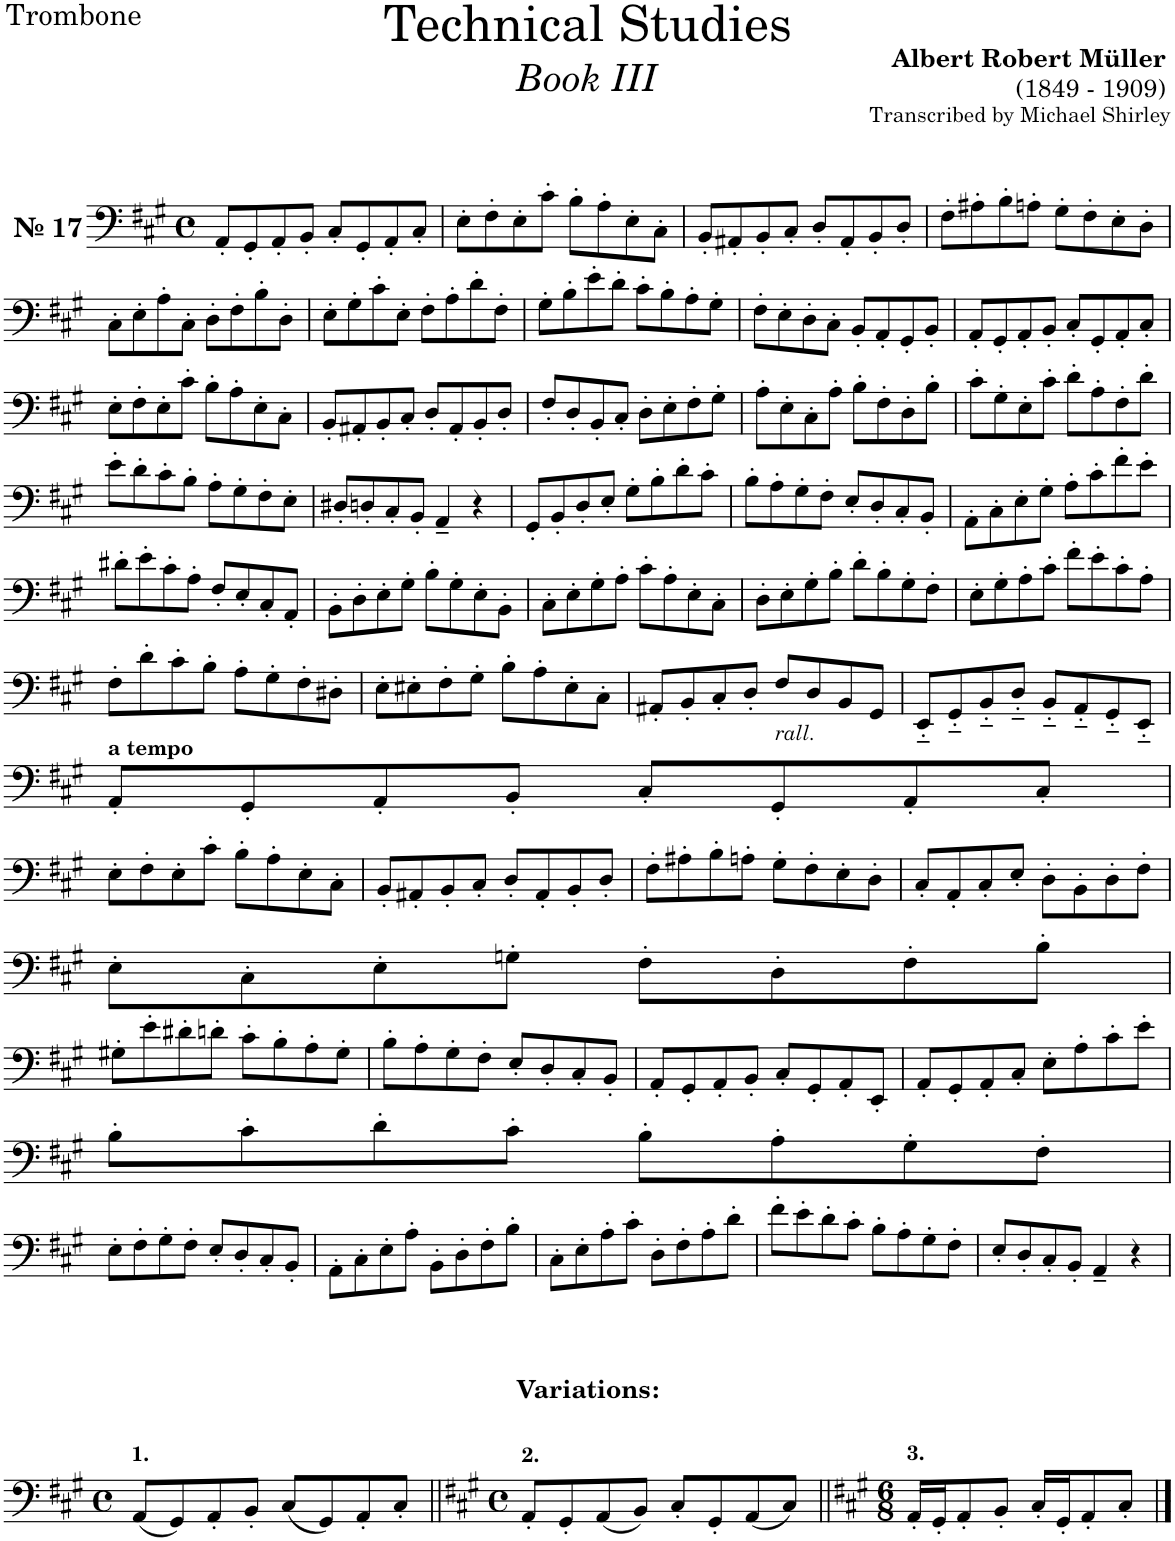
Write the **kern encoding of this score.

**kern
*part1
*staff1
*I"Trombone
*I'Tbn.
*clefF4
*k[f#c#g#]
*M4/4
*met(c)
=1
!LO:TX:a:B:t=№ 17
8AA'/L
8GG#'/
8AA'/
8BB'/J
8C#'/L
8GG#'/
8AA'/
8C#'/J
=2
8E'\L
8F#'\
8E'\
8c#'\J
8B'\L
8A'\
8E'\
8C#'\J
=3
8BB'/L
8AA#X'/
8BB'/
8C#'/J
8D'/L
8AA#'/
8BB'/
8D'/J
=4
8F#'\L
8A#X'\
8B'\
8An'\J
8G#'\L
8F#'\
8E'\
8D'\J
!!LO:LB:g=z
=5
8C#'\L
8E'\
8A'\
8C#'\J
8D'\L
8F#'\
8B'\
8D'\J
=6
8E'\L
8G#'\
8c#'\
8E'\J
8F#'\L
8A'\
8d'\
8F#'\J
=7
8G#'\L
8B'\
8e'\
8d'\J
8c#'\L
8B'\
8A'\
8G#'\J
=8
8F#'\L
8E'\
8D'\
8C#'\J
8BB'/L
8AA'/
8GG#'/
8BB'/J
=9
8AA'/L
8GG#'/
8AA'/
8BB'/J
8C#'/L
8GG#'/
8AA'/
8C#'/J
!!LO:LB:g=z
=10
8E'\L
8F#'\
8E'\
8c#'\J
8B'\L
8A'\
8E'\
8C#'\J
=11
8BB'/L
8AA#X'/
8BB'/
8C#'/J
8D'/L
8AA#'/
8BB'/
8D'/J
=12
8F#'/L
8D'/
8BB'/
8C#'/J
8D'\L
8E'\
8F#'\
8G#'\J
=13
8A'\L
8E'\
8C#'\
8A'\J
8B'\L
8F#'\
8D'\
8B'\J
=14
8c#'\L
8G#'\
8E'\
8c#'\J
8d'\L
8A'\
8F#'\
8d'\J
!!LO:LB:g=z
=15
8e'\L
8d'\
8c#'\
8B'\J
8A'\L
8G#'\
8F#'\
8E'\J
=16
8D#X'/L
8Dn'/
8C#'/
8BB'/J
4AA~/
4r
=17
8GG#'/L
8BB'/
8D'/
8E'/J
8G#'\L
8B'\
8d'\
8c#'\J
=18
8B'\L
8A'\
8G#'\
8F#'\J
8E'/L
8D'/
8C#'/
8BB'/J
=19
8AA'\L
8C#'\
8E'\
8G#'\J
8A'\L
8c#'\
8f#'\
8e'\J
!!LO:LB:g=z
=20
8d#X'\L
8e'\
8c#'\
8A'\J
8F#'/L
8E'/
8C#'/
8AA'/J
=21
8BB'\L
8D'\
8E'\
8G#'\J
8B'\L
8G#'\
8E'\
8BB'\J
=22
8C#'\L
8E'\
8G#'\
8A'\J
8c#'\L
8A'\
8E'\
8C#'\J
=23
8D'\L
8E'\
8G#'\
8B'\J
8d'\L
8B'\
8G#'\
8F#'\J
=24
8E'\L
8G#'\
8A'\
8c#'\J
8f#'\L
8e'\
8c#'\
8A'\J
!!LO:LB:g=z
=25
8F#'\L
8d'\
8c#'\
8B'\J
8A'\L
8G#'\
8F#'\
8D#X'\J
=26
8E'\L
8E#X'\
8F#'\
8G#'\J
8B'\L
8A'\
8E#'\
8C#'\J
=27
8AA#X'/L
8BB'/
8C#'/
8D'/J
!LO:TX:b:i:t=rall.
8F#/L
8D/
8BB/
8GG#/J
=28
8EE'~/L
8GG#'~/
8BB'~/
8D'~/J
8BB'~/L
8AA'~/
8GG#'~/
8EE'~/J
!!LO:LB:g=z
=29
!LO:TX:a:B:t=a tempo
8AA'/L
8GG#'/
8AA'/
8BB'/J
8C#'/L
8GG#'/
8AA'/
8C#'/J
!!LO:LB:g=z
=30
8E'\L
8F#'\
8E'\
8c#'\J
8B'\L
8A'\
8E'\
8C#'\J
=31
8BB'/L
8AA#X'/
8BB'/
8C#'/J
8D'/L
8AA#'/
8BB'/
8D'/J
=32
8F#'\L
8A#X'\
8B'\
8An'\J
8G#'\L
8F#'\
8E'\
8D'\J
=33
8C#'/L
8AA'/
8C#'/
8E'/J
8D'\L
8BB'\
8D'\
8F#'\J
!!LO:LB:g=z
=34
8E'\L
8C#'\
8E'\
8Gn'\J
8F#'\L
8D'\
8F#'\
8B'\J
!!LO:LB:g=z
=35
8G#X'\L
8e'\
8d#X'\
8dn'\J
8c#'\L
8B'\
8A'\
8G#'\J
=36
8B'\L
8A'\
8G#'\
8F#'\J
8E'/L
8D'/
8C#'/
8BB'/J
=37
8AA'/L
8GG#'/
8AA'/
8BB'/J
8C#'/L
8GG#'/
8AA'/
8EE'/J
=38
8AA'/L
8GG#'/
8AA'/
8C#'/J
8E'\L
8A'\
8c#'\
8e'\J
!!LO:LB:g=z
=39
8B'\L
8c#'\
8d'\
8c#'\J
8B'\L
8A'\
8G#'\
8F#'\J
!!LO:LB:g=z
=40
8E'\L
8F#'\
8G#'\
8F#'\J
8E'/L
8D'/
8C#'/
8BB'/J
=41
8AA'\L
8C#'\
8E'\
8A'\J
8BB'\L
8D'\
8F#'\
8B'\J
=42
8C#'\L
8E'\
8A'\
8c#'\J
8D'\L
8F#'\
8A'\
8d'\J
=43
8f#'\L
8e'\
8d'\
8c#'\J
8B'\L
8A'\
8G#'\
8F#'\J
=44
8E'/L
8D'/
8C#'/
8BB'/J
4AA~/
4r
!!LO:LB:g=z
=45
*M4/4
*met(c)
!LO:TX:a:B:t=1.
(8AA/L
8GG#/)
8AA'/
8BB'/J
(8C#/L
8GG#/)
8AA'/
8C#'/J
=46||
*k[f#c#g#]
*M4/4
*met(c)
!LO:TX:a:B:t=2.
8AA'/L
8GG#'/
(8AA/
8BB/J)
8C#'/L
8GG#'/
(8AA/
8C#/J)
=47||
*k[f#c#g#]
*M6/8
!LO:TX:a:B:t=3.
16AA'/LL
16GG#'/J
8AA'/
8BB'/J
16C#'/LL
16GG#'/J
8AA'/
8C#'/J
==
*-
